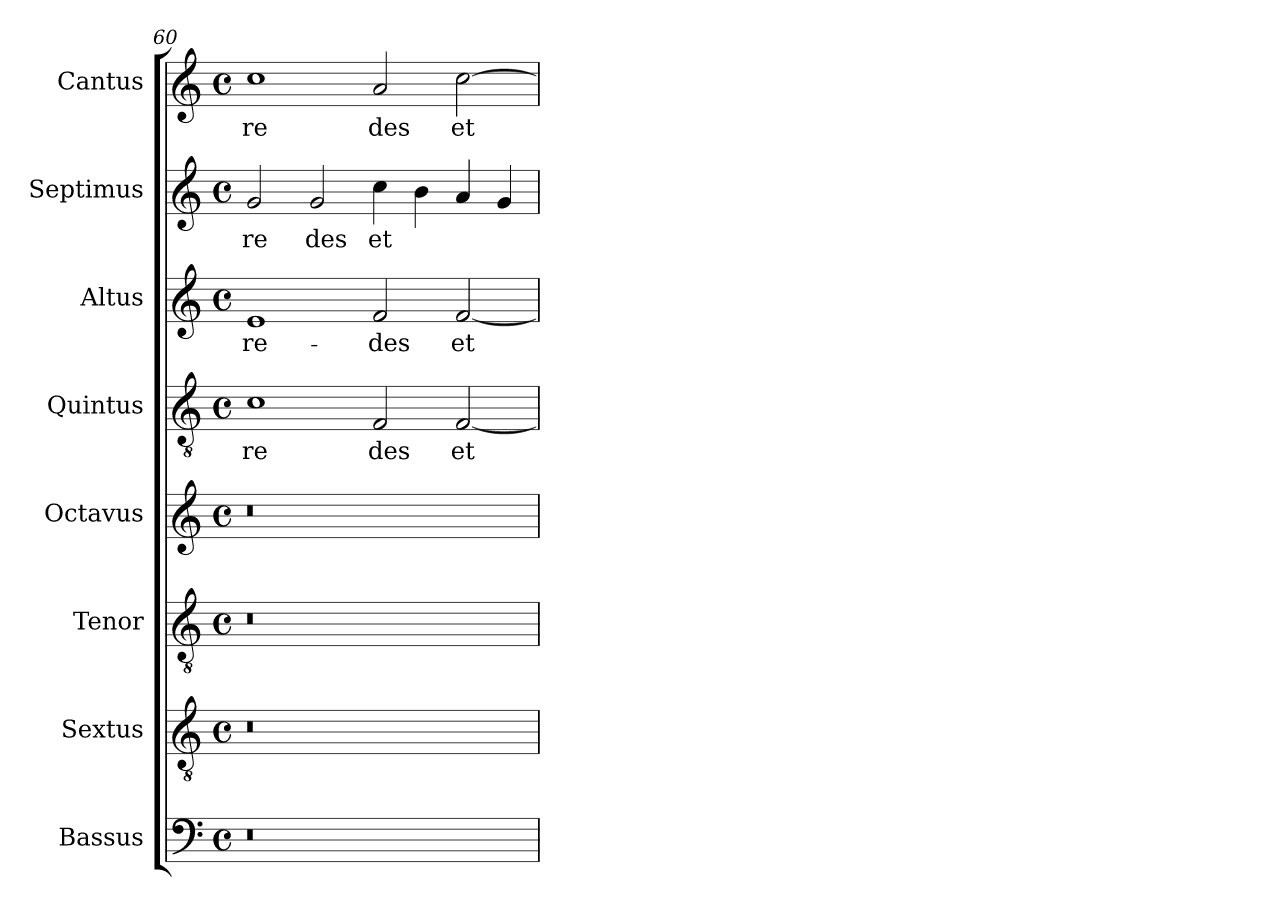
**kern	**kern	**kern	**kern	**kern	**text	**kern	**text	**kern	**text	**kern	**text
*part8	*part7	*part6	*part5	*part4	*part4	*part3	*part3	*part2	*part2	*part1	*part1
*staff8	*staff7	*staff6	*staff5	*staff4	*staff4	*staff3	*staff3	*staff2	*staff2	*staff1	*staff1
*I"Bassus	*I"Sextus	*I"Tenor	*I"Octavus	*I"Quintus	*	*I"Altus	*	*I"Septimus	*	*I"Cantus	*
*clefF4	*clefGv2	*clefGv2	*clefG2	*clefGv2	*	*clefG2	*	*clefG2	*	*clefG2	*
*	*	*	*	*	*	*	*	*k[]	*	*	*
*	*	*	*	*	*	*	*	*C:	*	*	*
*M4/4	*M4/4	*M4/4	*M4/4	*M4/4	*	*M4/4	*	*M4/4	*	*M4/4	*
*met(c)	*met(c)	*met(c)	*met(c)	*met(c)	*	*met(c)	*	*met(c)	*	*met(c)	*
=60	=60	=60	=60	=60	=60	=60	=60	=60	=60	=60	=60
!	!	!	!	!	!LO:LY:b:cj	!	!LO:LY:b:cj	!	!LO:LY:b:cj	!	!LO:LY:b:cj
0r	0r	0r	0r	1c	re	1e	-re-	2g/	re	1cc	re
!	!	!	!	!	!	!	!	!	!LO:LY:b:cj	!	!
.	.	.	.	.	.	.	.	2g/	des	.	.
!	!	!	!	!	!LO:LY:b:cj	!	!LO:LY:b:cj	!	!LO:LY:b:cj	!	!LO:LY:b:cj
.	.	.	.	2F/	des	2f/	-des	4cc\	et	2a/	des
.	.	.	.	.	.	.	.	4b\	.	.	.
!	!	!	!	!	!LO:LY:b:cj	!	!LO:LY:b:cj	!	!	!	!LO:LY:b:cj
.	.	.	.	[<2F/	et	[<2f/	et	4a/	.	[>2cc\	et
.	.	.	.	.	.	.	.	4g/	.	.	.
=	=	=	=	=	=	=	=	=	=	=	=
*-	*-	*-	*-	*-	*-	*-	*-	*-	*-	*-	*-
